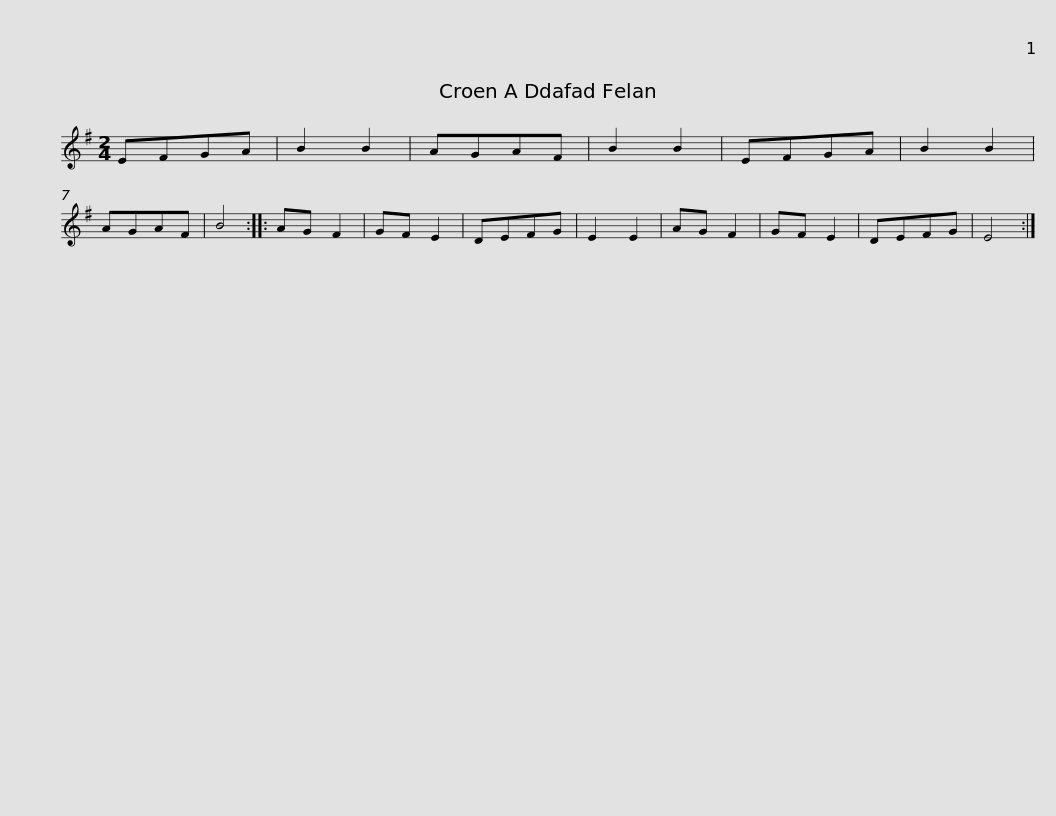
X:1
L:1/8
M:2/4
I:linebreak $
K:Emin
V:1 treble
V:1
 EFGA | B2 B2 | AGAF | B2 B2 | EFGA | %5
 B2 B2 | AGAF | B4 :: AG F2 | GF E2 | %10
 DEFG | E2 E2 | AG F2 |$ GF E2 | DEFG | %15
 E4 :| %16
